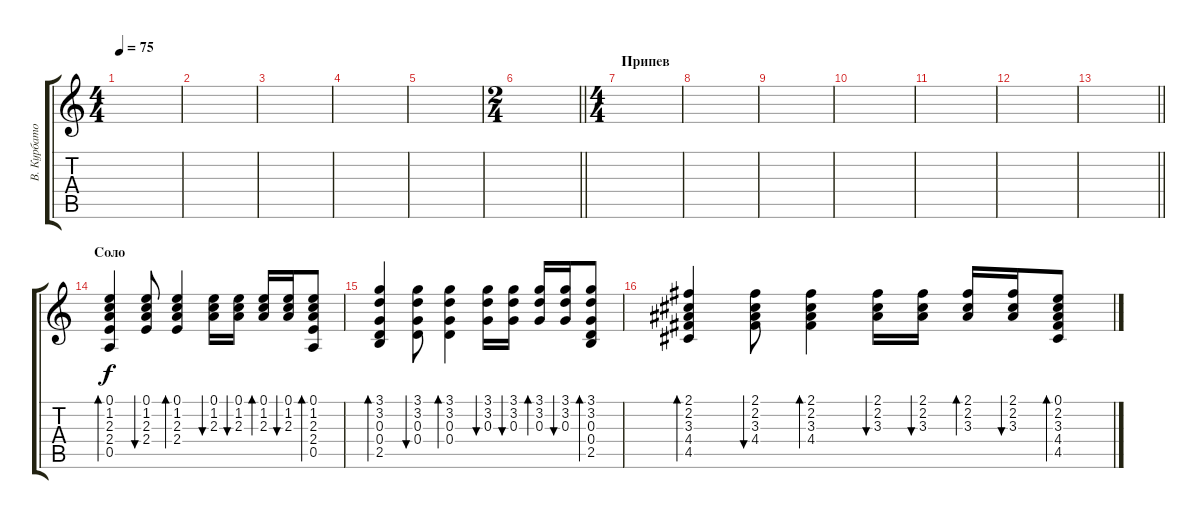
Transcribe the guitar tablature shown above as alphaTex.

\track ("В. Курбатов" "В. Курбато") {instrument acousticguitarsteel}
\staff {score tabs}
\tuning (E4 B3 G3 D3 A2 E2) {hide}
\ts (4 4)
\tempo 75
\clef g2
\ks c
|
|
|
|
|
\ts (2 4)
\barLineRight lightlight
|
\ts (4 4)
\section ("" "Припев")
|
|
|
|
|
|
\barLineRight lightlight
|
\section ("" "Соло")
(0.1 1.2 2.3 2.4 0.5).4{bd 30} (0.1 1.2 2.3 2.4).8{bu 30} (0.1 1.2 2.3 2.4).4{bd 30} (0.1 1.2 2.3).16{bu 30} (0.1 1.2 2.3).16{bu 30} (0.1 1.2 2.3).16{bd 30} (0.1 1.2 2.3).16{bu 30} (0.1 1.2 2.3 2.4 0.5).8{bd 30} |
(3.1 3.2 0.3 0.4 2.5).4{bd 30} (3.1 3.2 0.3 0.4).8{bu 30} (3.1 3.2 0.3 0.4).4{bd 30} (3.1 3.2 0.3).16{bu 30} (3.1 3.2 0.3).16{bu 30} (3.1 3.2 0.3).16{bd 30} (3.1 3.2 0.3).16{bu 30} (3.1 3.2 0.3 0.4 2.5).8{bd 30} |
(2.1 2.2 3.3 4.4 4.5).4{bd 30} (2.1 2.2 3.3 4.4).8{bu 30} (2.1 2.2 3.3 4.4).4{bd 30} (2.1 2.2 3.3).16{bu 30} (2.1 2.2 3.3).16{bu 30} (2.1 2.2 3.3).16{bd 30} (2.1 2.2 3.3).16{bu 30} (0.1 2.2 3.3 4.4 4.5).8{bd 30}
